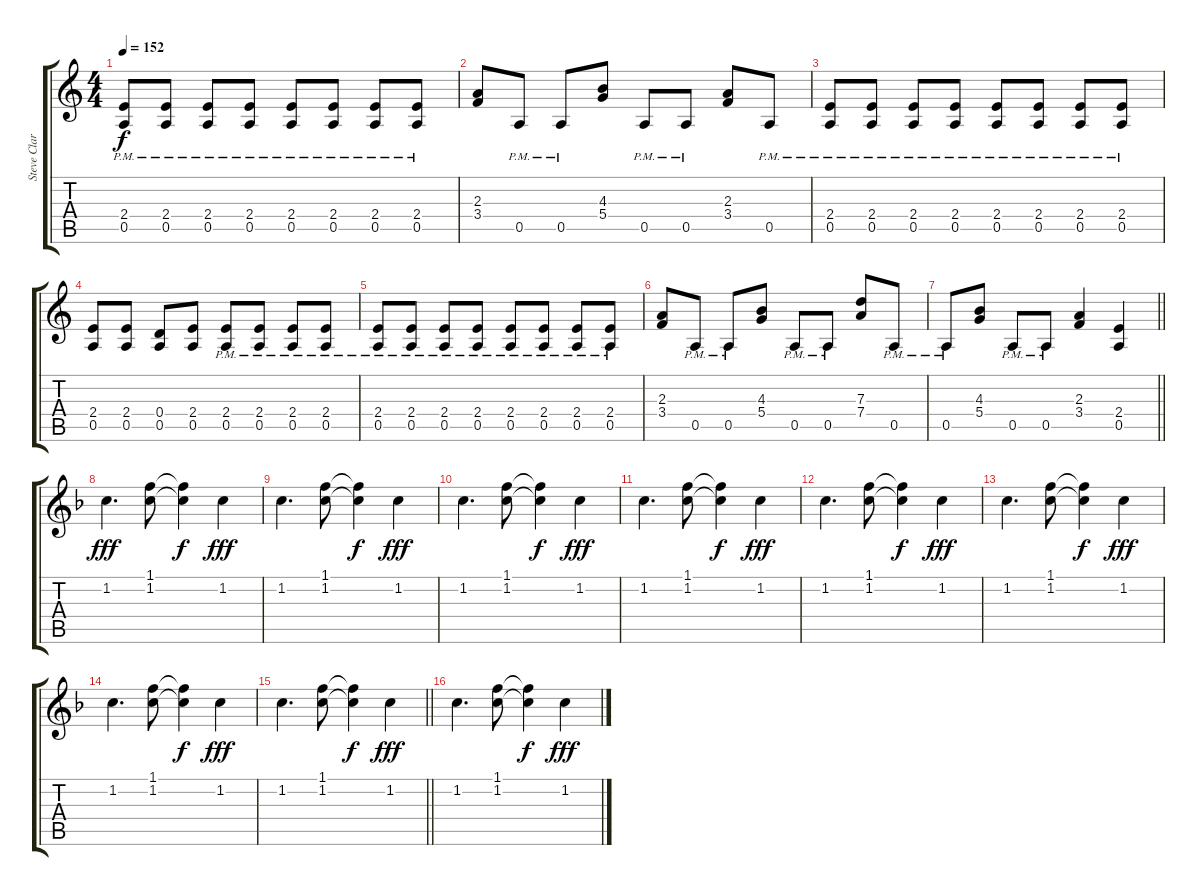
\track ("Steve Clark" "Steve Clar") {instrument distortionguitar}
\staff {score tabs}
\tuning (E4 B3 G3 D3 A2 E2) {hide}
\ts (4 4)
\tempo 152
\clef g2
\ks aminor
(2.4{pm} 0.5{pm}).8{dy f} (2.4{pm} 0.5{pm}).8 (2.4{pm} 0.5{pm}).8 (2.4{pm} 0.5{pm}).8 (2.4{pm} 0.5{pm}).8 (2.4{pm} 0.5{pm}).8 (2.4{pm} 0.5{pm}).8 (2.4{pm} 0.5{pm}).8 |
(2.3 3.4).8 0.5{pm}.8 0.5{pm}.8 (4.3 5.4).8 0.5{pm}.8 0.5{pm}.8 (2.3 3.4).8 0.5{pm}.8 |
(2.4{pm} 0.5{pm}).8 (2.4{pm} 0.5{pm}).8 (2.4{pm} 0.5{pm}).8 (2.4{pm} 0.5{pm}).8 (2.4{pm} 0.5{pm}).8 (2.4{pm} 0.5{pm}).8 (2.4{pm} 0.5{pm}).8 (2.4{pm} 0.5{pm}).8 |
(2.4 0.5).8 (2.4 0.5).8 (0.4 0.5).8 (2.4 0.5).8 (2.4{pm} 0.5{pm}).8 (2.4{pm} 0.5{pm}).8 (2.4{pm} 0.5{pm}).8 (2.4{pm} 0.5{pm}).8 |
(2.4{pm} 0.5{pm}).8 (2.4{pm} 0.5{pm}).8 (2.4{pm} 0.5{pm}).8 (2.4{pm} 0.5{pm}).8 (2.4{pm} 0.5{pm}).8 (2.4{pm} 0.5{pm}).8 (2.4{pm} 0.5{pm}).8 (2.4{pm} 0.5{pm}).8 |
(2.3 3.4).8 0.5{pm}.8 0.5{pm}.8 (4.3 5.4).8 0.5{pm}.8 0.5{pm}.8 (7.3 7.4).8 0.5{pm}.8 |
\barLineRight lightlight
0.5{pm}.8 (4.3 5.4).8 0.5{pm}.8 0.5{pm}.8 (2.3 3.4).4 (2.4 0.5).4 |
\ks dminor
1.2.4{d dy fff} (1.1 1.2).8 (1.1{t} 1.2{t}).4{dy f} 1.2.4{dy fff} |
1.2.4{d} (1.1 1.2).8 (1.1{t} 1.2{t}).4{dy f} 1.2.4{dy fff} |
1.2.4{d} (1.1 1.2).8 (1.1{t} 1.2{t}).4{dy f} 1.2.4{dy fff} |
1.2.4{d} (1.1 1.2).8 (1.1{t} 1.2{t}).4{dy f} 1.2.4{dy fff} |
1.2.4{d} (1.1 1.2).8 (1.1{t} 1.2{t}).4{dy f} 1.2.4{dy fff} |
1.2.4{d} (1.1 1.2).8 (1.1{t} 1.2{t}).4{dy f} 1.2.4{dy fff} |
1.2.4{d} (1.1 1.2).8 (1.1{t} 1.2{t}).4{dy f} 1.2.4{dy fff} |
\barLineRight lightlight
1.2.4{d} (1.1 1.2).8 (1.1{t} 1.2{t}).4{dy f} 1.2.4{dy fff} |
1.2.4{d} (1.1 1.2).8 (1.1{t} 1.2{t}).4{dy f} 1.2.4{dy fff}
